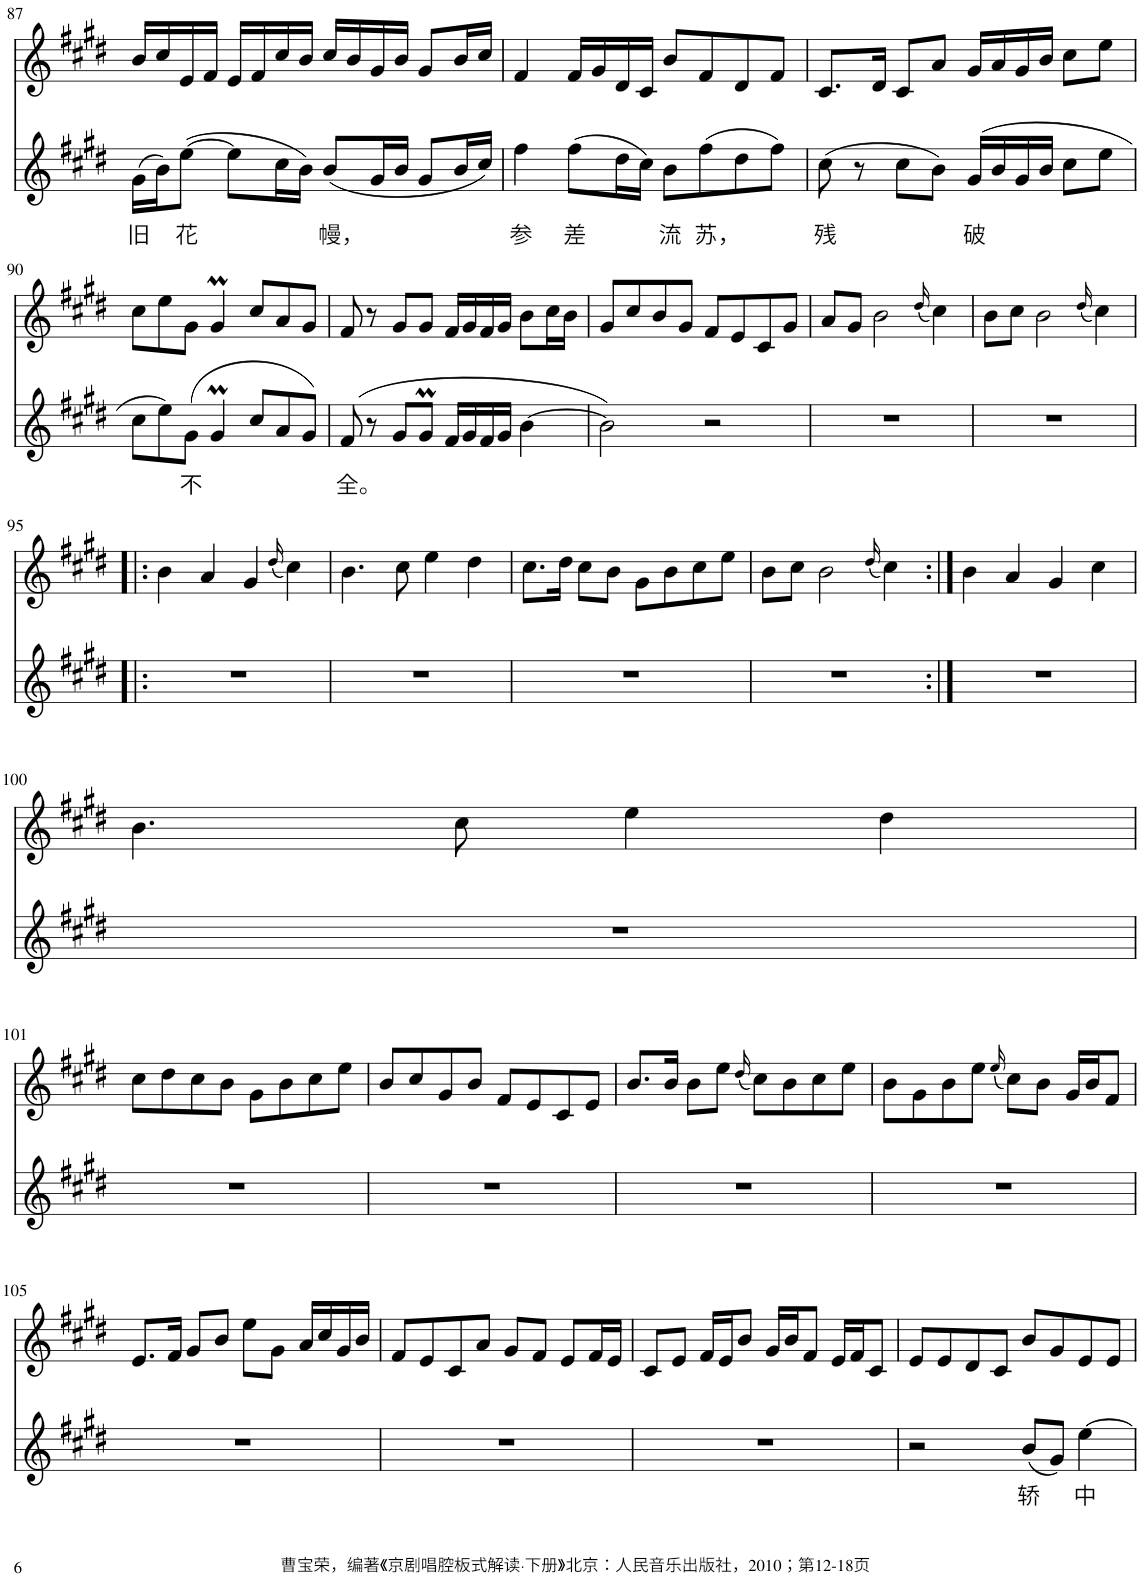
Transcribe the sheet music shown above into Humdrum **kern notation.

**kern	**text	**kern
*part2	*part2	*part1
*staff2	*staff2	*staff1
*I"Piano	*	*I"Piano
*I'Pno	*	*I'Pno
!!LO:PB:g=z
*clefG2	*	*clefG2
*k[f#c#g#d#]	*	*k[f#c#g#d#]
*M4/4	*	*M4/4
=87	=87	=87
!	!LO:LY:b	!
(16g#\LL	旧	16b/LL
16b\J)	.	16cc#/
!	!LO:LY:b	!
([8ee\J	花	16e/
.	.	16f#/JJ
8ee\L]	.	16e/LL
.	.	16f#/
16cc#\L	.	16cc#/
16b\JJ)	.	16b/JJ
!	!LO:LY:b	!
(8b/L	幔，	16cc#/LL
.	.	16b/
16g#/L	.	16g#/
16b/JJ	.	16b/JJ
8g#/L	.	8g#/L
16b/L	.	16b/L
16cc#/JJ)	.	16cc#/JJ
=88	=88	=88
!	!LO:LY:b	!
4ff#\	参	4f#/
!	!LO:LY:b	!
(8ff#\L	差	16f#/LL
.	.	16g#/
16dd#\L	.	16d#/
16cc#\JJ)	.	16c#/JJ
!	!LO:LY:b	!
8b\L	流	8b/L
!	!LO:LY:b	!
(8ff#\	苏，	8f#/
8dd#\	.	8d#/
8ff#\J)	.	8f#/J
=89	=89	=89
!	!LO:LY:b	!
(8cc#\	残	8.c#/L
8r	.	.
.	.	16d#/Jk
8cc#\L	.	8c#/L
8b\J)	.	8a/J
!	!LO:LY:b	!
(16g#/LL	破	16g#/LL
16b/	.	16a/
16g#/	.	16g#/
16b/JJ	.	16b/JJ
8cc#\L	.	8cc#\L
8ee\J	.	8ee\J
!!LO:LB:g=z
=90	=90	=90
8cc#\L	.	8cc#\L
8ee\)	.	8ee\
!	!LO:LY:b	!
(8g#\J	不	8g#\J
4g#m/	.	4g#m/
8cc#/L	.	8cc#/L
8a/	.	8a/
8g#/J)	.	8g#/J
=91	=91	=91
!	!LO:LY:b	!
(8f#/	全。	8f#/
8r	.	8r
8g#/L	.	8g#/L
8g#m/J	.	8g#/J
16f#/LL	.	16f#/LL
16g#/	.	16g#/
16f#/	.	16f#/
16g#/JJ	.	16g#/JJ
[4b\	.	8b\L
.	.	16cc#\L
.	.	16b\JJ
=92	=92	=92
2b\])	.	8g#/L
.	.	8cc#/
.	.	8b/
.	.	8g#/J
2r	.	8f#/L
.	.	8e/
.	.	8c#/
.	.	8g#/J
=93	=93	=93
1r	.	8a/L
.	.	8g#/J
.	.	2b\
.	.	(16qdd#/
.	.	4cc#\)
=94	=94	=94
1r	.	8b\L
.	.	8cc#\J
.	.	2b\
.	.	(16qdd#/
.	.	4cc#\)
!!LO:LB:g=z
=95!|:	=95!|:	=95!|:
1r	.	4b\
.	.	4a/
.	.	4g#/
.	.	(16qdd#/
.	.	4cc#\)
=96	=96	=96
1r	.	4.b\
.	.	8cc#\
.	.	4ee\
.	.	4dd#\
=97	=97	=97
1r	.	8.cc#\L
.	.	16dd#\Jk
.	.	8cc#\L
.	.	8b\J
.	.	8g#\L
.	.	8b\
.	.	8cc#\
.	.	8ee\J
=98	=98	=98
1r	.	8b\L
.	.	8cc#\J
.	.	2b\
.	.	(16qdd#/
.	.	4cc#\)
=99:|!	=99:|!	=99:|!
1r	.	4b\
.	.	4a/
.	.	4g#/
.	.	4cc#\
!!LO:LB:g=z
=100	=100	=100
1r	.	4.b\
.	.	8cc#\
.	.	4ee\
.	.	4dd#\
!!LO:LB:g=z
=101	=101	=101
1r	.	8cc#\L
.	.	8dd#\
.	.	8cc#\
.	.	8b\J
.	.	8g#\L
.	.	8b\
.	.	8cc#\
.	.	8ee\J
=102	=102	=102
1r	.	8b/L
.	.	8cc#/
.	.	8g#/
.	.	8b/J
.	.	8f#/L
.	.	8e/
.	.	8c#/
.	.	8e/J
=103	=103	=103
1r	.	8.b/L
.	.	16b/Jk
.	.	8b\L
.	.	8ee\J
.	.	(16qdd#/
.	.	8cc#\L)
.	.	8b\
.	.	8cc#\
.	.	8ee\J
=104	=104	=104
1r	.	8b\L
.	.	8g#\
.	.	8b\
.	.	8ee\J
.	.	(16qee/
.	.	8cc#\L)
.	.	8b\J
.	.	16g#/LL
.	.	16b/J
.	.	8f#/J
!!LO:LB:g=z
=105	=105	=105
1r	.	8.e/L
.	.	16f#/Jk
.	.	8g#/L
.	.	8b/J
.	.	8ee\L
.	.	8g#\J
.	.	16a/LL
.	.	16cc#/
.	.	16g#/
.	.	16b/JJ
=106	=106	=106
1r	.	8f#/L
.	.	8e/
.	.	8c#/
.	.	8a/J
.	.	8g#/L
.	.	8f#/J
.	.	8e/L
.	.	16f#/L
.	.	16e/JJ
=107	=107	=107
1r	.	8c#/L
.	.	8e/J
.	.	16f#/LL
.	.	16e/J
.	.	8b/J
.	.	16g#/LL
.	.	16b/J
.	.	8f#/J
.	.	16e/LL
.	.	16f#/J
.	.	8c#/J
=108	=108	=108
2r	.	8e/L
.	.	8e/
.	.	8d#/
.	.	8c#/J
!	!LO:LY:b	!
(8b/L	轿	8b/L
8g#/J)	.	8g#/
!	!LO:LY:b	!
[4ee\	中	8e/
.	.	8e/J
=	=	=
*-	*-	*-
